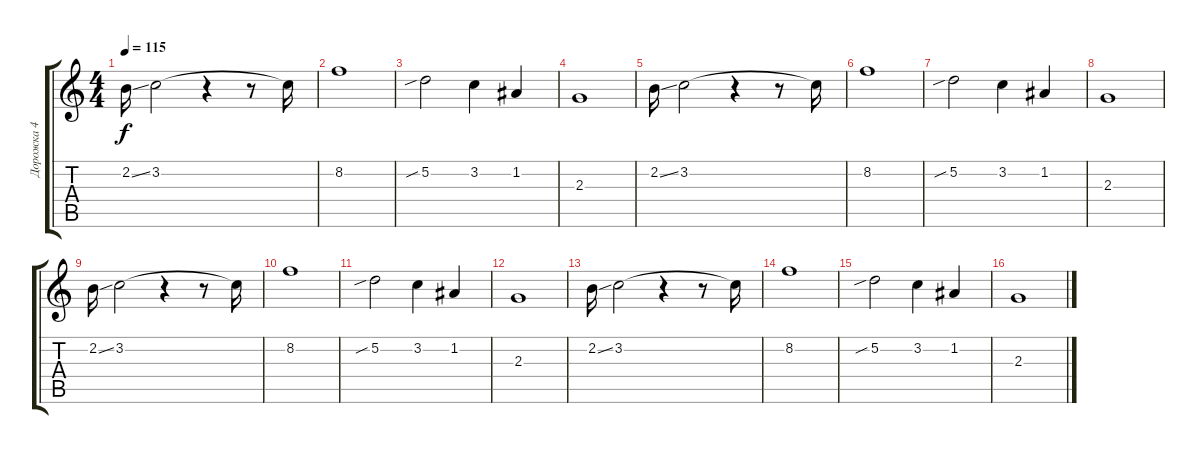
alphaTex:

\track ("Дорожка 4" "Дорожка 4") {instrument distortionguitar}
\staff {score tabs}
\tuning (D4 A3 F3 C3 G2 D2) {hide}
\ts (4 4)
\tempo 115
\clef g2
\ks c
2.2{ss}.16{dy f} 3.2.2 r.4 r.8 3.2{t}.16 |
8.2.1 |
5.2{sib}.2 3.2.4 1.2.4 |
2.3.1 |
2.2{ss}.16 3.2.2 r.4 r.8 3.2{t}.16 |
8.2.1 |
5.2{sib}.2 3.2.4 1.2.4 |
2.3.1 |
2.2{ss}.16 3.2.2 r.4 r.8 3.2{t}.16 |
8.2.1 |
5.2{sib}.2 3.2.4 1.2.4 |
2.3.1 |
2.2{ss}.16 3.2.2 r.4 r.8 3.2{t}.16 |
8.2.1 |
5.2{sib}.2 3.2.4 1.2.4 |
2.3.1
